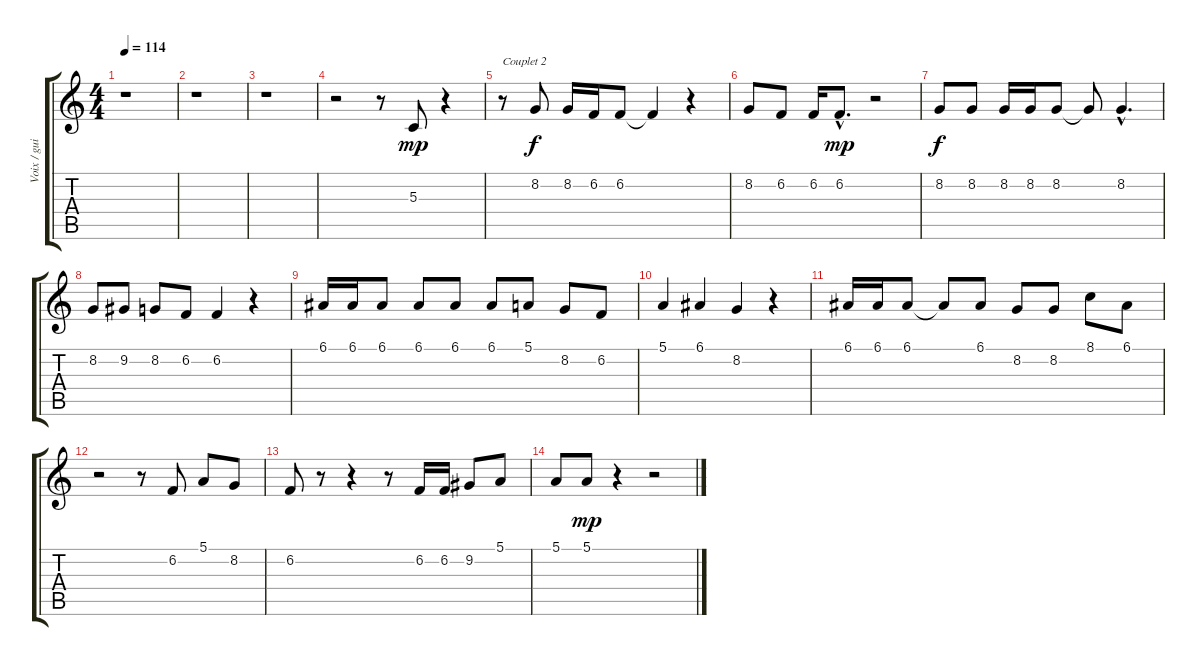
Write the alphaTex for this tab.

\track ("Voix / guitare acoustique fin" "Voix / gui") {instrument accordion}
\staff {score tabs}
\tuning (E4 B3 G3 D3 A2 E2) {hide}
\ts (4 4)
\tempo 114
\clef g2
\ks c
r.1{dy f} |
r.1 |
r.1 |
r.2 r.8 5.3.8{dy mp} r.4 |
r.8{txt "Couplet 2"} 8.2.8{dy f} 8.2.16 6.2.16 6.2.8 6.2{t}.4 r.4 |
8.2.8 6.2.8 6.2.16 6.2{hac}.8{d dy mp} r.2 |
8.2.8{dy f} 8.2.8 8.2.16 8.2.16 8.2.8 8.2{t}.8 8.2{hac}.4{d} |
8.2.8 9.2.8 8.2.8 6.2.8 6.2.4 r.4 |
6.1.16 6.1.16 6.1.8 6.1.8 6.1.8 6.1.8 5.1.8 8.2.8 6.2.8 |
5.1.4 6.1.4 8.2.4 r.4 |
6.1.16 6.1.16 6.1.8 6.1{t}.8 6.1.8 8.2.8 8.2.8 8.1.8 6.1.8 |
r.2 r.8 6.2.8 5.1.8 8.2.8 |
6.2.8 r.8 r.4 r.8 6.2.16 6.2.16 9.2.8 5.1.8 |
5.1.8 5.1.8{dy mp} r.4 r.2
